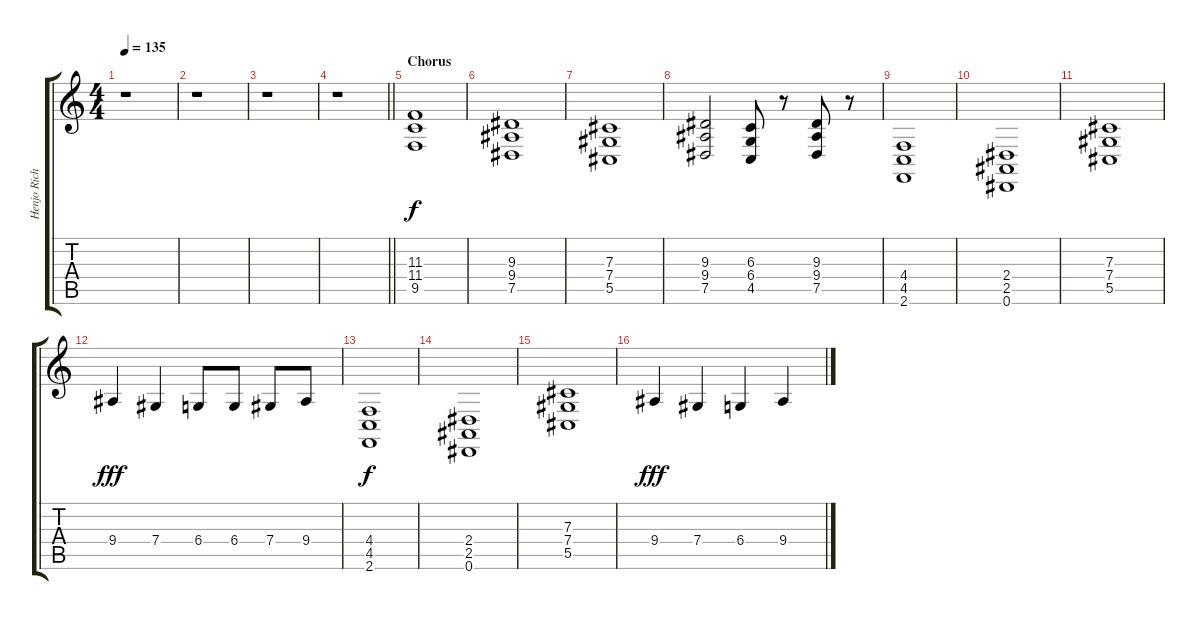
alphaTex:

\track ("Henjo Richter" "Henjo Rich") {instrument stringensemble1}
\staff {score tabs}
\tuning (Eb4 Bb3 Gb3 Db3 Ab2 Eb2) {hide}
\ts (4 4)
\tempo 135
\clef g2
\ks c
r.1{dy f} |
r.1 |
r.1 |
\barLineRight lightlight
r.1 |
\section ("" "Chorus")
(11.3 11.4 9.5).1 |
(9.3 9.4 7.5).1 |
(7.3 7.4 5.5).1 |
(9.3 9.4 7.5).2 (6.3 6.4 4.5).8 r.8 (9.3 9.4 7.5).8 r.8 |
(4.4 4.5 2.6).1 |
(2.4 2.5 0.6).1 |
(7.3 7.4 5.5).1 |
9.4.4{dy fff} 7.4.4 6.4.8 6.4.8 7.4.8 9.4.8 |
(4.4 4.5 2.6).1{dy f} |
(2.4 2.5 0.6).1 |
(7.3 7.4 5.5).1 |
9.4.4{dy fff} 7.4.4 6.4.4 9.4.4
